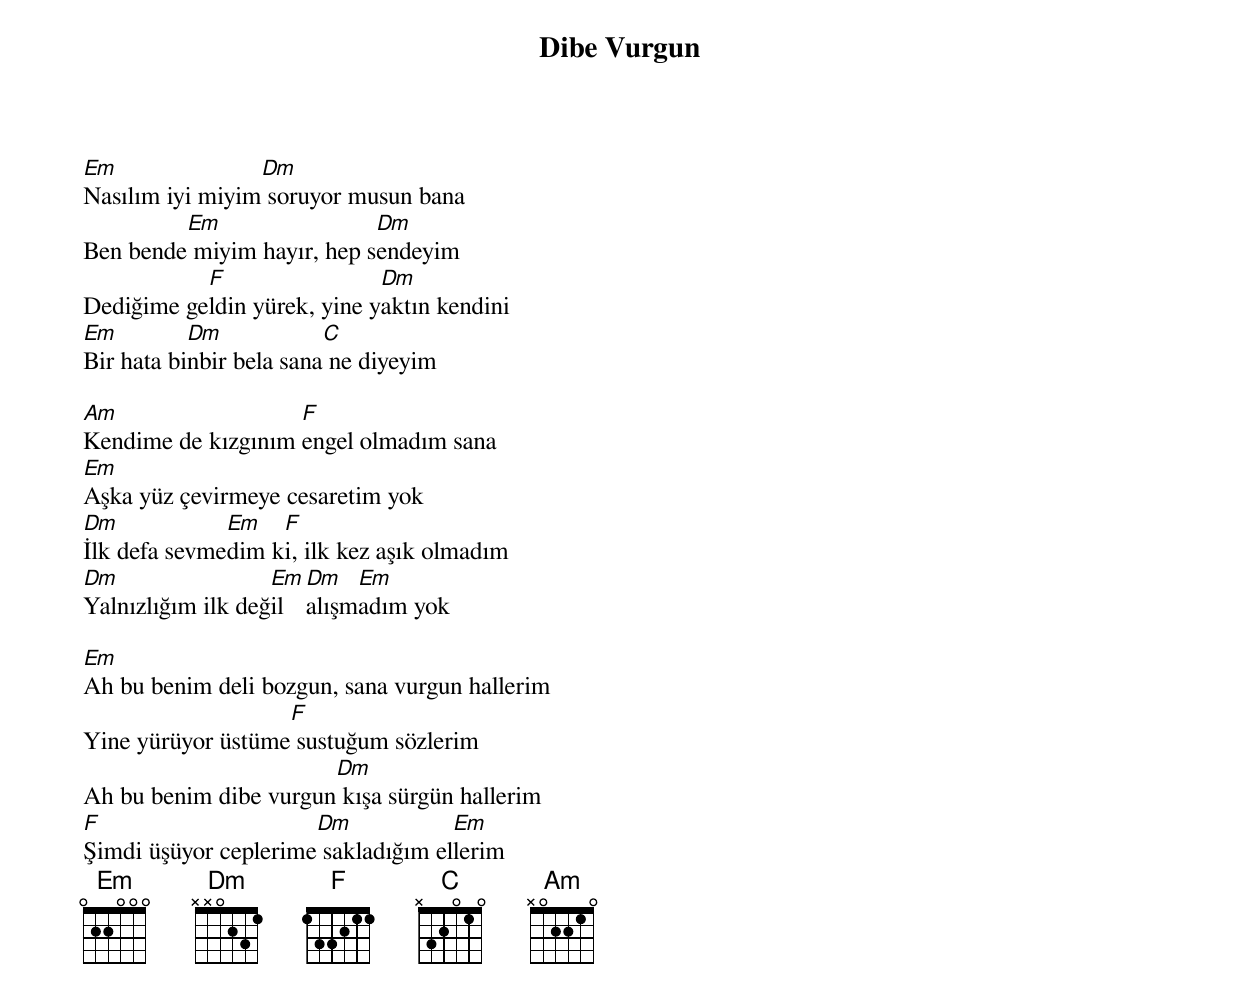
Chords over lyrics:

{title: Dibe Vurgun}
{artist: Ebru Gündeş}

Em               Dm
Nasılım iyi miyim soruyor musun bana
         Em                 Dm
Ben bende miyim hayır, hep sendeyim
           F                 Dm
Dediğime geldin yürek, yine yaktın kendini
Em         Dm            C
Bir hata binbir bela sana ne diyeyim

Am                  F
Kendime de kızgınım engel olmadım sana
Em
Aşka yüz çevirmeye cesaretim yok
Dm            Em   F
İlk defa sevmedim ki, ilk kez aşık olmadım
Dm                 Em Dm   Em
Yalnızlığım ilk değil alışmadım yok

Em
Ah bu benim deli bozgun, sana vurgun hallerim
                   F
Yine yürüyor üstüme sustuğum sözlerim
                       Dm
Ah bu benim dibe vurgun kışa sürgün hallerim
F                     Dm            Em
Şimdi üşüyor ceplerime sakladığım ellerim
